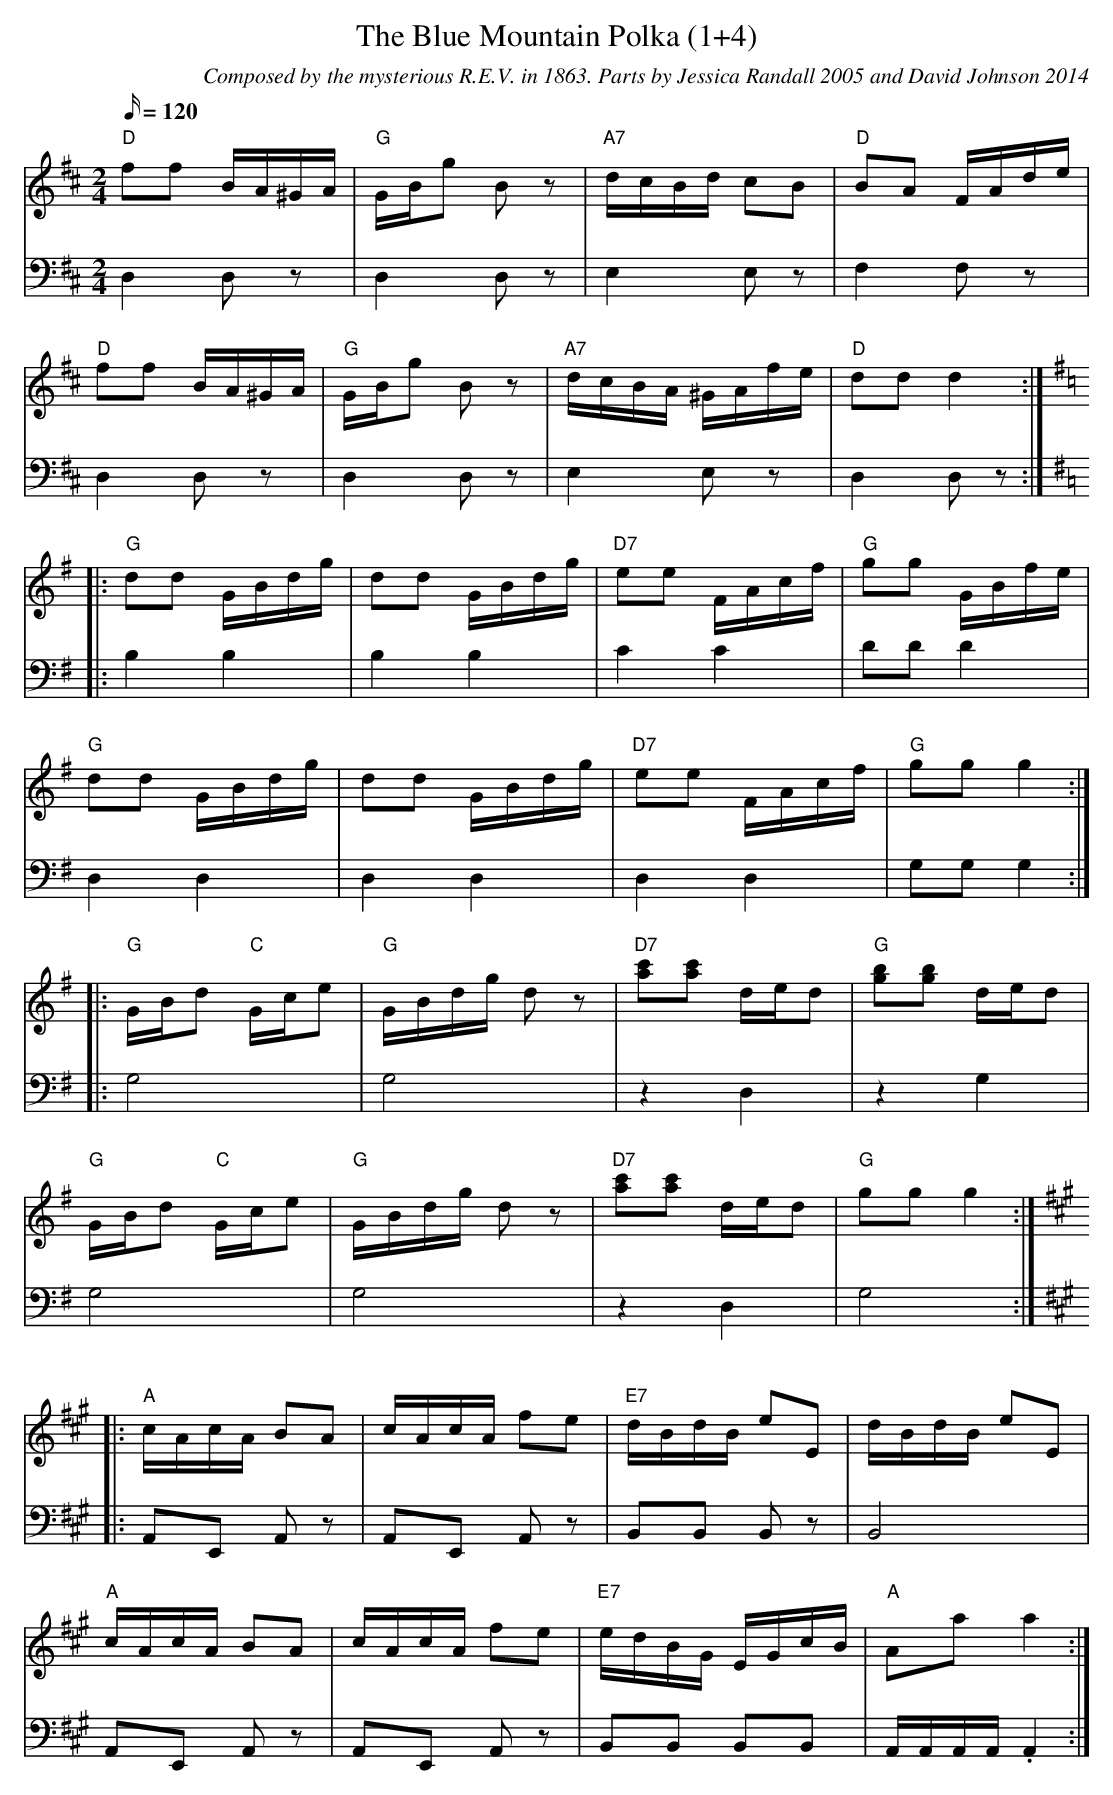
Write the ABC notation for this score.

X:1
T:Blue Mountain Polka (1+4), The
C:Composed by the mysterious R.E.V. in 1863. Parts by Jessica Randall 2005 and David Johnson 2014
M:2/4
L:1/16
Q:120
K:Dmaj
V:1
"D"f2f2 BA^GA|"G"GBg2 B2 z2|"A7"dcBd c2B2|"D"B2A2 FAde|
"D"f2f2 BA^GA|"G"GBg2 B2 z2|"A7"dcBA ^GAfe|"D"d2d2d4:|
K:Gmaj
|:"G"d2d2 GBdg|d2d2 GBdg|"D7"e2e2 FAcf|"G"g2g2 GBfe|
"G"d2d2 GBdg|d2d2 GBdg|"D7"e2e2 FAcf|"G"g2g2 g4:|
|:"G"GBd2 "C"Gce2|"G"GBdg d2z2|"D7"[c'2a2][c'2a2] ded2|"G"[b2g2][g2b2] ded2|
"G"GBd2 "C"Gce2|"G"GBdg d2z2|"D7"[c'2a2][c'2a2] ded2|"G"g2g2 g4:|
K:A
|:"A"cAcA B2A2|cAcA f2e2|"E7"dBdB e2E2|dBdB e2E2|
"A"cAcA B2A2|cAcA f2e2|"E7"edBG EGcB|"A"A2a2 a4:|
V:4 clef=bass
K:Dmaj
D,4D,2z2|D,4D,2z2|E,4E,2z2|F,4F,2z2|
D,4D,2z2|D,4D,2z2|E,4E,2z2|D,4D,2z2:|
K:Gmaj
|:B,4 B,4|B,4 B,4|C4 C4|D2D2 D4|
D,4 D,4|D,4 D,4|D,4 D,4|G,2G,2 G,4:|
|:G,8|G,8|z4D,4|z4G,4|
G,8|G,8|z4D,4|G,8:|
K:A
|:A,,2E,,2 A,,2z2|A,,2E,,2 A,,2z2|B,,2B,,2 B,,2z2|B,,8|
A,,2E,,2 A,,2z2|A,,2E,,2 A,,2z2|B,,2B,,2 B,,2B,,2|A,,A,,A,,A,,.A,,4:|
